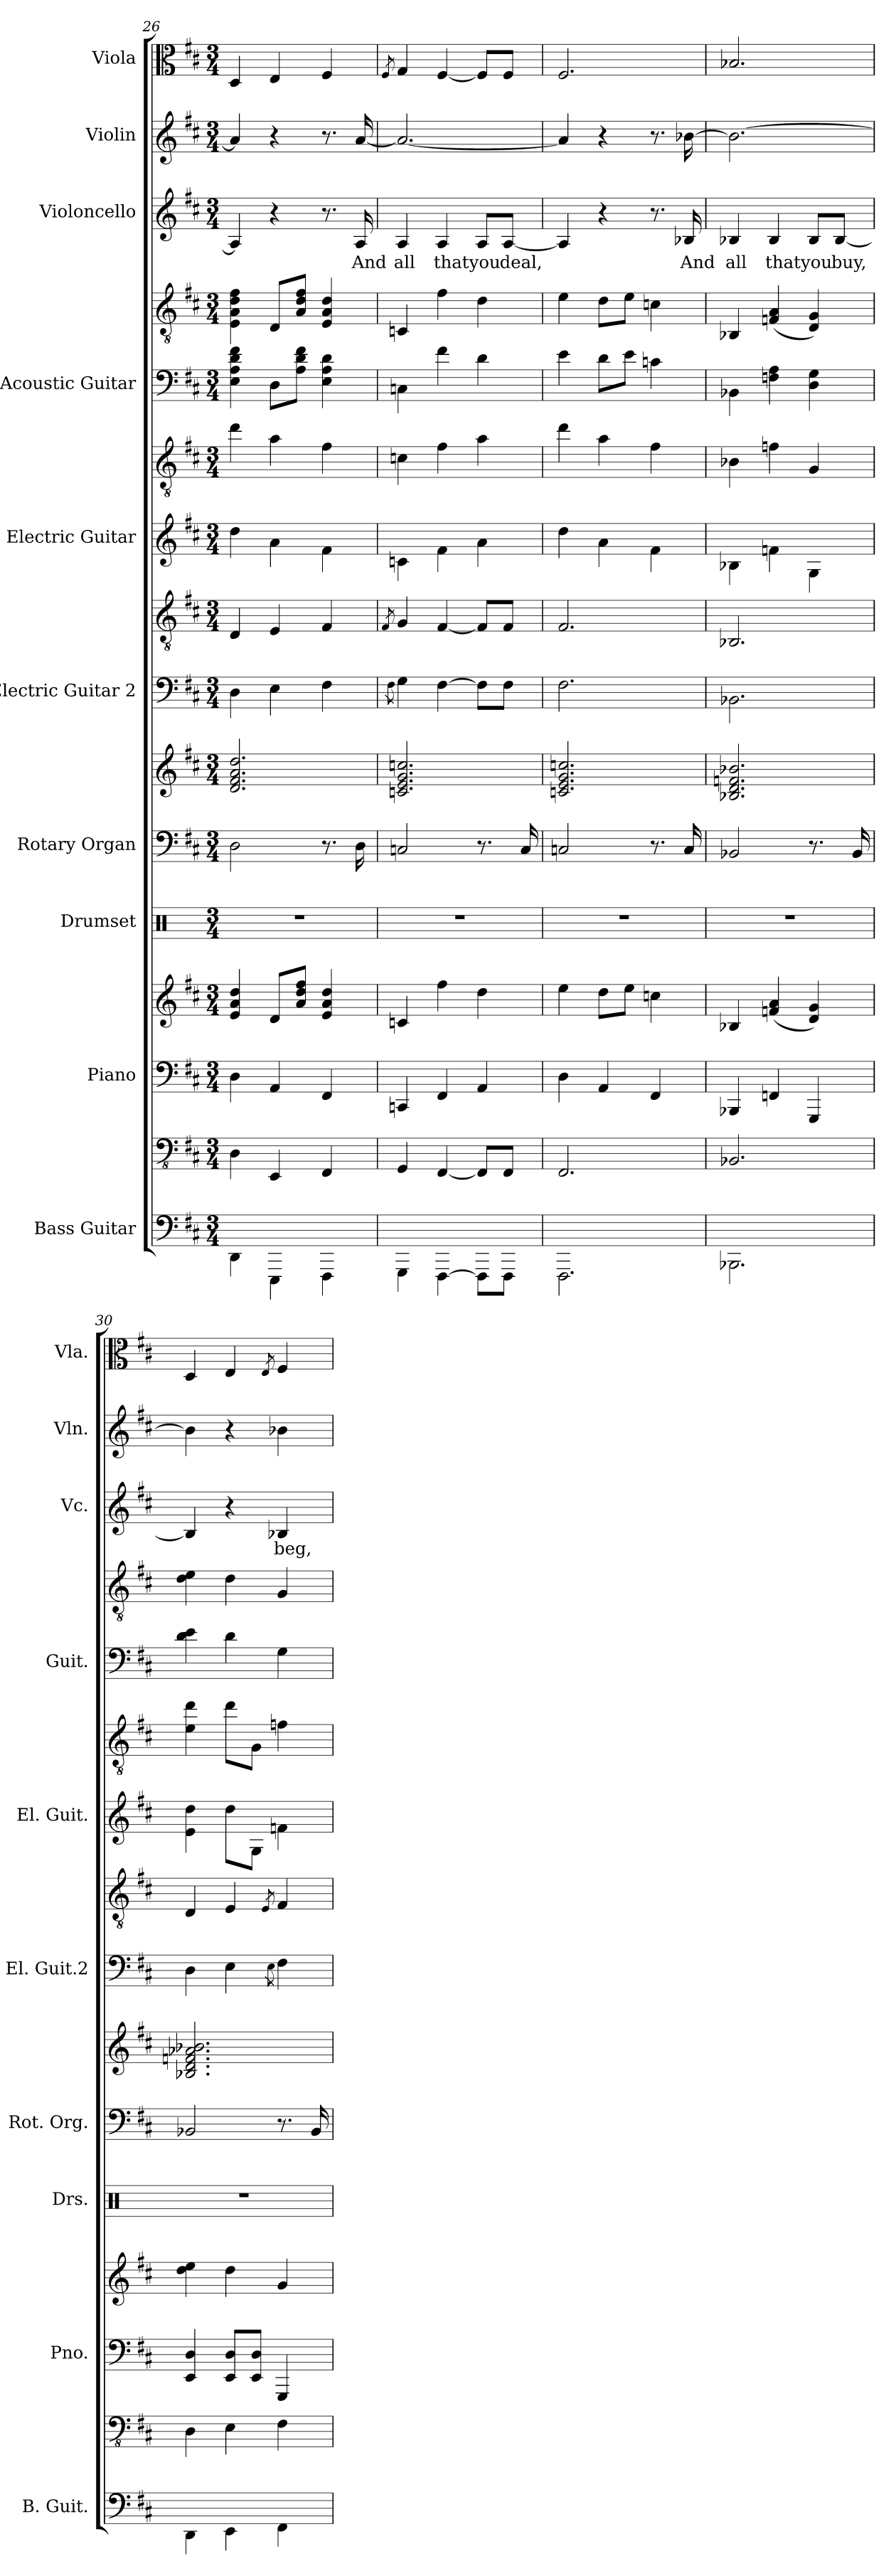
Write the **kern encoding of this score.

**kern	**kern	**kern	**kern	**kern	**kern	**kern	**kern	**kern	**kern	**kern	**kern	**kern	**kern	**text	**kern	**kern
*part10	*part10	*part9	*part9	*part8	*part7	*part7	*part6	*part6	*part5	*part5	*part4	*part4	*part3	*part3	*part2	*part1
*staff16	*staff15	*staff14	*staff13	*staff12	*staff11	*staff10	*staff9	*staff8	*staff7	*staff6	*staff5	*staff4	*staff3	*staff3	*staff2	*staff1
*I"Bass Guitar	*	*I"Piano	*	*I"Drumset	*I"Rotary Organ	*	*I"Electric Guitar 2	*	*I"Electric Guitar	*	*I"Acoustic Guitar	*	*I"Violoncello	*	*I"Violin	*I"Viola
*I'B. Guit.	*	*I'Pno.	*	*I'Drs.	*I'Rot. Org.	*	*I'El. Guit.2	*	*I'El. Guit.	*	*I'Guit.	*	*I'Vc.	*	*I'Vln.	*I'Vla.
*	*clefFv4	*clefF4	*clefG2	*clefX	*clefF4	*clefG2	*	*clefGv2	*	*clefGv2	*	*clefGv2	*clefG2	*	*clefG2	*clefC3
*k[f#c#]	*k[f#c#]	*k[f#c#]	*k[f#c#]	*k[]	*k[f#c#]	*k[f#c#]	*k[f#c#]	*k[f#c#]	*k[f#c#]	*k[f#c#]	*k[f#c#]	*k[f#c#]	*k[f#c#]	*	*k[f#c#]	*k[f#c#]
*M3/4	*M3/4	*M3/4	*M3/4	*M3/4	*M3/4	*M3/4	*M3/4	*M3/4	*M3/4	*M3/4	*M3/4	*M3/4	*M3/4	*	*M3/4	*M3/4
=26	=26	=26	=26	=26	=26	=26	=26	=26	=26	=26	=26	=26	=26	=26	=26	=26
4DD\	4DD\	4D\	4e/ 4a/ 4dd/	2.r	2D\	2.d/ 2.f#/ 2.a/ 2.dd/	4D\	4D/	4dd\	4dd\	4E\ 4A\ 4d\ 4f#\	4E\ 4A\ 4d\ 4f#\	4A/]	.	4a/]	4D/
4EEE\	4EEE/	4AA/	8d/L	.	.	.	4E\	4E/	4a\	4a\	8D\L	8D/L	4r	.	4r	4E/
.	.	.	8a/ 8dd/ 8ff#/J	.	.	.	.	.	.	.	8A\ 8d\ 8f#\J	8A/ 8d/ 8f#/J	.	.	.	.
4FFF#\	4FFF#/	4FF#/	4e/ 4a/ 4dd/	.	8.r	.	4F#\	4F#/	4f#\	4f#\	4E\ 4A\ 4d\	4E/ 4A/ 4d/	8.r	.	8.r	4F#/
.	.	.	.	.	16D\	.	.	.	.	.	.	.	16A/	And	[16a/	.
=27	=27	=27	=27	=27	=27	=27	=27	=27	=27	=27	=27	=27	=27	=27	=27	=27
.	.	.	.	.	.	.	8qF#\	8qF#/	.	.	.	.	.	.	.	8qF#/
4GGG\	4GGG/	4CCn/	4cn/	2.r	2Cn/	2.cn/ 2.e/ 2.g/ 2.ccn/	4G\	4G/	4cn\	4cn\	4Cn\	4Cn/	4A/	all	2.a/_	4G/
[4FFF#\	[4FFF#/	4FF#/	4ff#\	.	.	.	[4F#\	[4F#/	4f#\	4f#\	4f#\	4f#\	4A/	that	.	[4F#/
8FFF#\L]	8FFF#/L]	4AA/	4dd\	.	8.r	.	8F#\L]	8F#/L]	4a\	4a\	4d\	4d\	8A/L	you	.	8F#/L]
8FFF#\J	8FFF#/J	.	.	.	.	.	8F#\J	8F#/J	.	.	.	.	[8A/J	deal,	.	8F#/J
.	.	.	.	.	16C/	.	.	.	.	.	.	.	.	.	.	.
=28	=28	=28	=28	=28	=28	=28	=28	=28	=28	=28	=28	=28	=28	=28	=28	=28
2.FFF#\	2.FFF#/	4D\	4ee\	2.r	2Cn/	2.cn/ 2.e/ 2.g/ 2.ccn/	2.F#\	2.F#/	4dd\	4dd\	4e\	4e\	4A/]	.	4a/]	2.F#/
.	.	4AA/	8dd\L	.	.	.	.	.	4a\	4a\	8d\L	8d\L	4r	.	4r	.
.	.	.	8ee\J	.	.	.	.	.	.	.	8e\J	8e\J	.	.	.	.
.	.	4FF#/	4ccn\	.	8.r	.	.	.	4f#\	4f#\	4cn\	4cn\	8.r	.	8.r	.
.	.	.	.	.	16C/	.	.	.	.	.	.	.	16B-X/	And	[16b-X\	.
!!LO:PB:g=z
=29	=29	=29	=29	=29	=29	=29	=29	=29	=29	=29	=29	=29	=29	=29	=29	=29
2.BBB-X\	2.BBB-X/	4BBB-X/	4B-X/	2.r	2BB-X/	2.B-X/ 2.d/ 2.fn/ 2.b-X/	2.BB-\	2.BB-X/	4B-X\	4B-X\	4BB-X\	4BB-X/	4B-X/	all	2.b-\_	2.B-X/
.	.	4FFn/	(4fn/ 4a/	.	.	.	.	.	4fn\	4fn\	4Fn\ 4A\	(4Fn/ 4A/	4B-/	that	.	.
.	.	4GGG/	4d/ 4g/)	.	8.r	.	.	.	4G\	4G/	4D\ 4G\	4D/ 4G/)	8B-/L	you	.	.
.	.	.	.	.	.	.	.	.	.	.	.	.	[8B-/J	buy,	.	.
.	.	.	.	.	16BB-/	.	.	.	.	.	.	.	.	.	.	.
=30	=30	=30	=30	=30	=30	=30	=30	=30	=30	=30	=30	=30	=30	=30	=30	=30
4DD\	4DD\	4EE/ 4D/	4dd\ 4ee\	2.r	2BB-X/	2.B-X/ 2.d/ 2.fn/ 2.a-X/ 2.b-X/	4D\	4D/	4e\ 4dd\	4e\ 4dd\	4d\ 4e\	4d\ 4e\	4B-/]	.	4b-\]	4D/
4EE\	4EE\	8EE/ 8D/L	4dd\	.	.	.	4E\	4E/	8dd\L	8dd\L	4d\	4d\	4r	.	4r	4E/
.	.	8EE/ 8D/J	.	.	.	.	.	.	8G\J	8G\J	.	.	.	.	.	.
.	.	.	.	.	.	.	8qE\	8qE/	.	.	.	.	.	.	.	8qE/
4FF#\	4FF#\	4GGG/	4g/	.	8.r	.	4F#\	4F#/	4f\	4fn\	4G\	4G/	4B-X/	beg,	4b-X\	4F#/
.	.	.	.	.	16BB-/	.	.	.	.	.	.	.	.	.	.	.
=	=	=	=	=	=	=	=	=	=	=	=	=	=	=	=	=
*-	*-	*-	*-	*-	*-	*-	*-	*-	*-	*-	*-	*-	*-	*-	*-	*-
